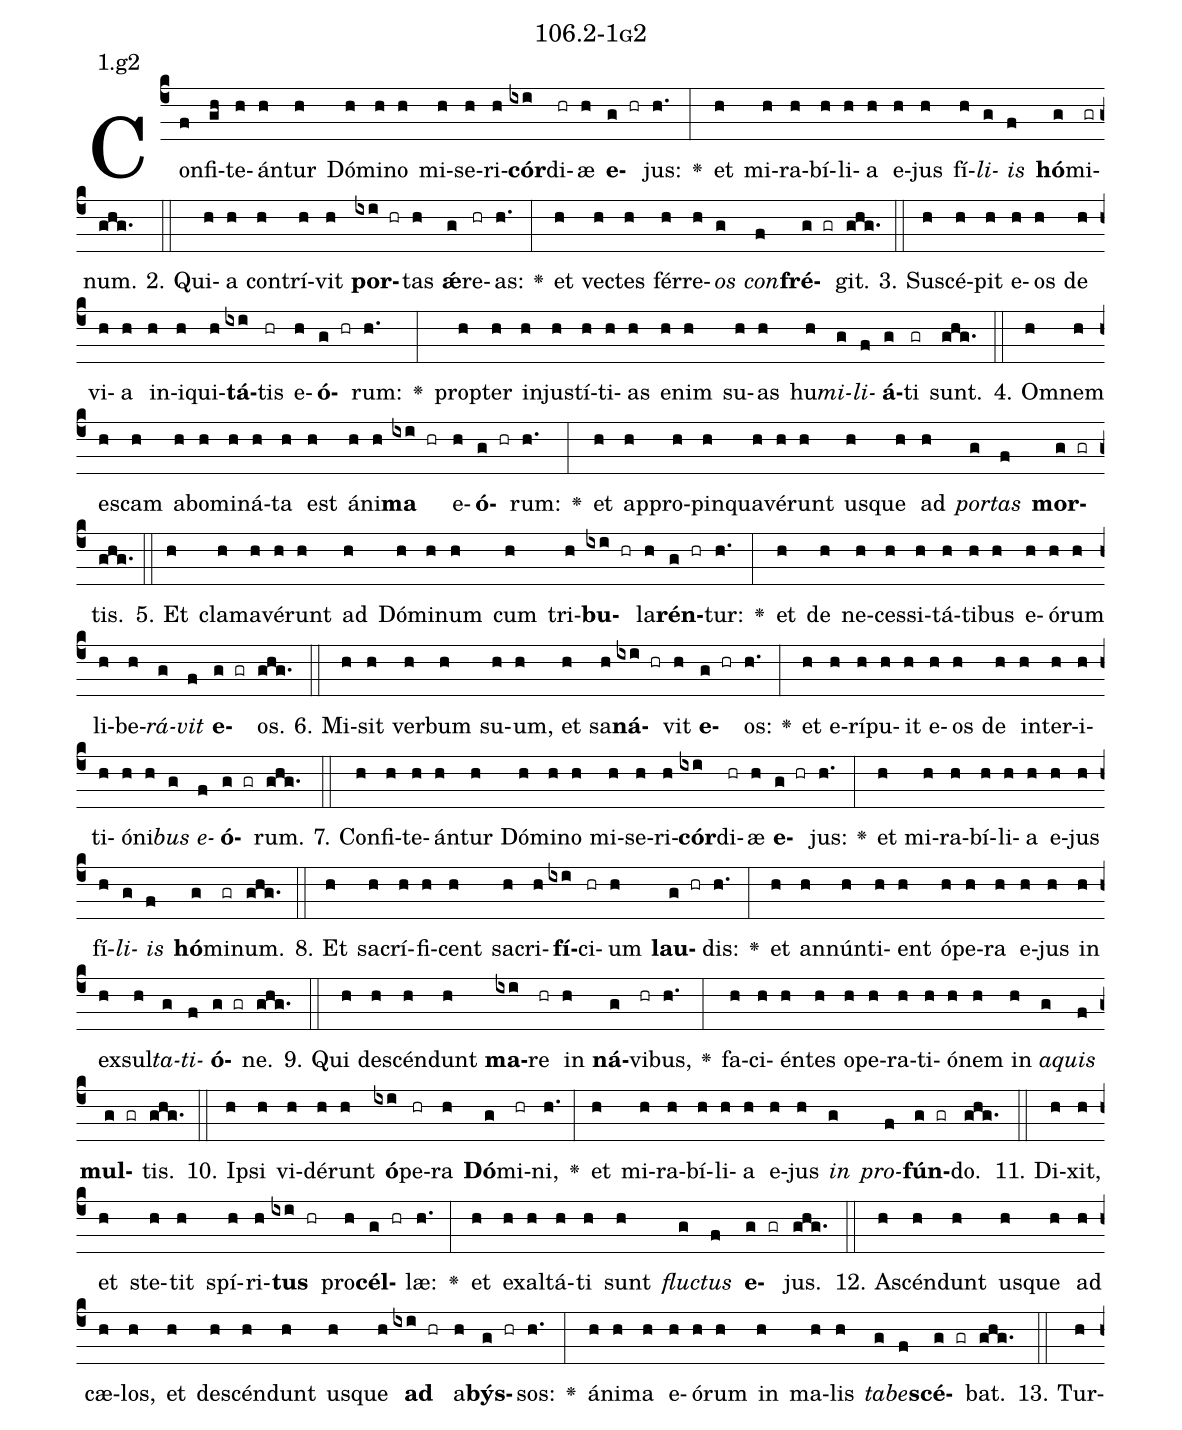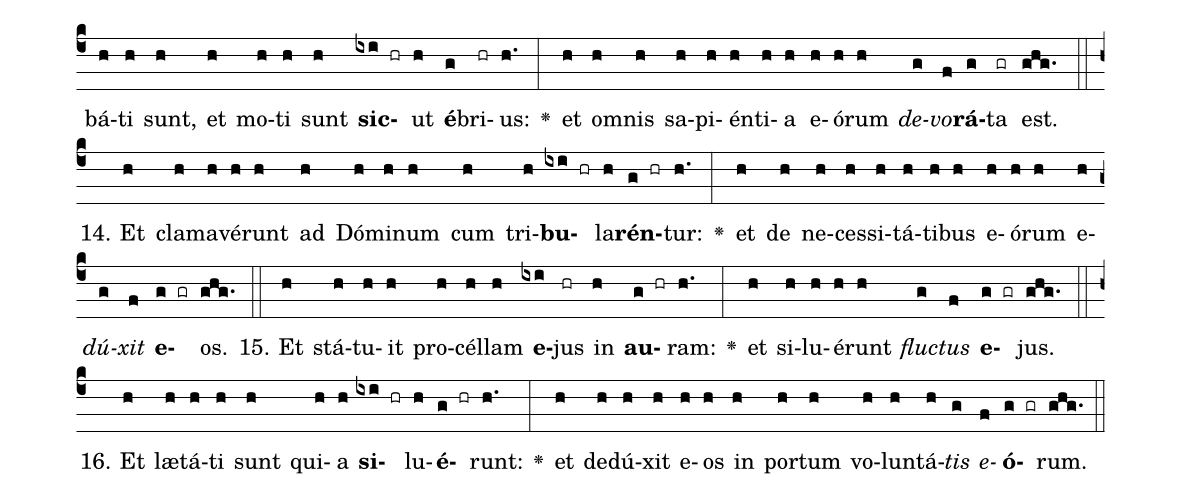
name: 106.2-1g2;
annotation: 1.g2;
%%
(c4)Con(f)fi(gh)te(h)án(h)tur(h) Dó(h)mi(h)no(h) mi(h)se(h)ri(h)<b>cór</b>(ixi)di(hr)æ(h) <b>e</b>(g hr)jus:(h.) <v>\greheightstar</v>(:) et(h) mi(h)ra(h)bí(h)li(h)a(h) e(h)jus(h) fí(h)<i>li</i>(g)<i>is</i>(f) <b>hó</b>(g)mi(gr)num.(ghg.) (::)
2. Qui(h)a(h) con(h)trí(h)vit(h) <b>por</b>(ixi hr)tas(h) <b>ǽ</b>(g)re(hr)as:(h.) <v>\greheightstar</v>(:) et(h) vec(h)tes(h) fér(h)re(h)<i>os</i>(g) <i>con</i>(f)<b>fré</b>(g gr)git.(ghg.) (::)
3. Su(h)scé(h)pit(h) e(h)os(h) de(h) vi(h)a(h) in(h)i(h)qui(h)<b>tá</b>(ixi)tis(hr) e(h)<b>ó</b>(g hr)rum:(h.) <v>\greheightstar</v>(:) prop(h)ter(h) in(h)jus(h)tí(h)ti(h)as(h) e(h)nim(h) su(h)as(h) hu(h)<i>mi</i>(g)<i>li</i>(f)<b>á</b>(g)ti(gr) sunt.(ghg.) (::)
4. Om(h)nem(h) es(h)cam(h) ab(h)o(h)mi(h)ná(h)ta(h) est(h) á(h)ni(h)<b>ma</b>(ixi hr) e(h)<b>ó</b>(g hr)rum:(h.) <v>\greheightstar</v>(:) et(h) ap(h)pro(h)pin(h)qua(h)vé(h)runt(h) us(h)que(h) ad(h) <i>por</i>(g)<i>tas</i>(f) <b>mor</b>(g gr)tis.(ghg.) (::)
5. Et(h) cla(h)ma(h)vé(h)runt(h) ad(h) Dó(h)mi(h)num(h) cum(h) tri(h)<b>bu</b>(ixi hr)la(h)<b>rén</b>(g hr)tur:(h.) <v>\greheightstar</v>(:) et(h) de(h) ne(h)ces(h)si(h)tá(h)ti(h)bus(h) e(h)ó(h)rum(h) li(h)be(h)<i>rá</i>(g)<i>vit</i>(f) <b>e</b>(g gr)os.(ghg.) (::)
6. Mi(h)sit(h) ver(h)bum(h) su(h)um,(h) et(h) sa(h)<b>ná</b>(ixi hr)vit(h) <b>e</b>(g hr)os:(h.) <v>\greheightstar</v>(:) et(h) e(h)rí(h)pu(h)it(h) e(h)os(h) de(h) in(h)ter(h)i(h)ti(h)ó(h)ni(h)<i>bus</i>(g) <i>e</i>(f)<b>ó</b>(g gr)rum.(ghg.) (::)
7. Con(h)fi(h)te(h)án(h)tur(h) Dó(h)mi(h)no(h) mi(h)se(h)ri(h)<b>cór</b>(ixi)di(hr)æ(h) <b>e</b>(g hr)jus:(h.) <v>\greheightstar</v>(:) et(h) mi(h)ra(h)bí(h)li(h)a(h) e(h)jus(h) fí(h)<i>li</i>(g)<i>is</i>(f) <b>hó</b>(g)mi(gr)num.(ghg.) (::)
8. Et(h) sa(h)crí(h)fi(h)cent(h) sa(h)cri(h)<b>fí</b>(ixi)ci(hr)um(h) <b>lau</b>(g hr)dis:(h.) <v>\greheightstar</v>(:) et(h) an(h)nún(h)ti(h)ent(h) ó(h)pe(h)ra(h) e(h)jus(h) in(h) ex(h)sul(h)<i>ta</i>(g)<i>ti</i>(f)<b>ó</b>(g gr)ne.(ghg.) (::)
9. Qui(h) de(h)scén(h)dunt(h) <b>ma</b>(ixi)re(hr) in(h) <b>ná</b>(g)vi(hr)bus,(h.) <v>\greheightstar</v>(:) fa(h)ci(h)én(h)tes(h) o(h)pe(h)ra(h)ti(h)ó(h)nem(h) in(h) <i>a</i>(g)<i>quis</i>(f) <b>mul</b>(g gr)tis.(ghg.) (::)
10. Ip(h)si(h) vi(h)dé(h)runt(h) <b>ó</b>(ixi)pe(hr)ra(h) <b>Dó</b>(g)mi(hr)ni,(h.) <v>\greheightstar</v>(:) et(h) mi(h)ra(h)bí(h)li(h)a(h) e(h)jus(h) <i>in</i>(g) <i>pro</i>(f)<b>fún</b>(g gr)do.(ghg.) (::)
11. Di(h)xit,(h) et(h) ste(h)tit(h) spí(h)ri(h)<b>tus</b>(ixi hr) pro(h)<b>cél</b>(g hr)læ:(h.) <v>\greheightstar</v>(:) et(h) ex(h)al(h)tá(h)ti(h) sunt(h) <i>fluc</i>(g)<i>tus</i>(f) <b>e</b>(g gr)jus.(ghg.) (::)
12. A(h)scén(h)dunt(h) us(h)que(h) ad(h) cæ(h)los,(h) et(h) de(h)scén(h)dunt(h) us(h)que(h) <b>ad</b>(ixi hr) a(h)<b>býs</b>(g hr)sos:(h.) <v>\greheightstar</v>(:) á(h)ni(h)ma(h) e(h)ó(h)rum(h) in(h) ma(h)lis(h) <i>ta</i>(g)<i>be</i>(f)<b>scé</b>(g gr)bat.(ghg.) (::)
13. Tur(h)bá(h)ti(h) sunt,(h) et(h) mo(h)ti(h) sunt(h) <b>sic</b>(ixi hr)ut(h) <b>é</b>(g)bri(hr)us:(h.) <v>\greheightstar</v>(:) et(h) om(h)nis(h) sa(h)pi(h)én(h)ti(h)a(h) e(h)ó(h)rum(h) <i>de</i>(g)<i>vo</i>(f)<b>rá</b>(g)ta(gr) est.(ghg.) (::)
14. Et(h) cla(h)ma(h)vé(h)runt(h) ad(h) Dó(h)mi(h)num(h) cum(h) tri(h)<b>bu</b>(ixi hr)la(h)<b>rén</b>(g hr)tur:(h.) <v>\greheightstar</v>(:) et(h) de(h) ne(h)ces(h)si(h)tá(h)ti(h)bus(h) e(h)ó(h)rum(h) e(h)<i>dú</i>(g)<i>xit</i>(f) <b>e</b>(g gr)os.(ghg.) (::)
15. Et(h) stá(h)tu(h)it(h) pro(h)cél(h)lam(h) <b>e</b>(ixi)jus(hr) in(h) <b>au</b>(g hr)ram:(h.) <v>\greheightstar</v>(:) et(h) si(h)lu(h)é(h)runt(h) <i>fluc</i>(g)<i>tus</i>(f) <b>e</b>(g gr)jus.(ghg.) (::)
16. Et(h) læ(h)tá(h)ti(h) sunt(h) qui(h)a(h) <b>si</b>(ixi hr)lu(h)<b>é</b>(g hr)runt:(h.) <v>\greheightstar</v>(:) et(h) de(h)dú(h)xit(h) e(h)os(h) in(h) por(h)tum(h) vo(h)lun(h)tá(h)<i>tis</i>(g) <i>e</i>(f)<b>ó</b>(g gr)rum.(ghg.) (::)
